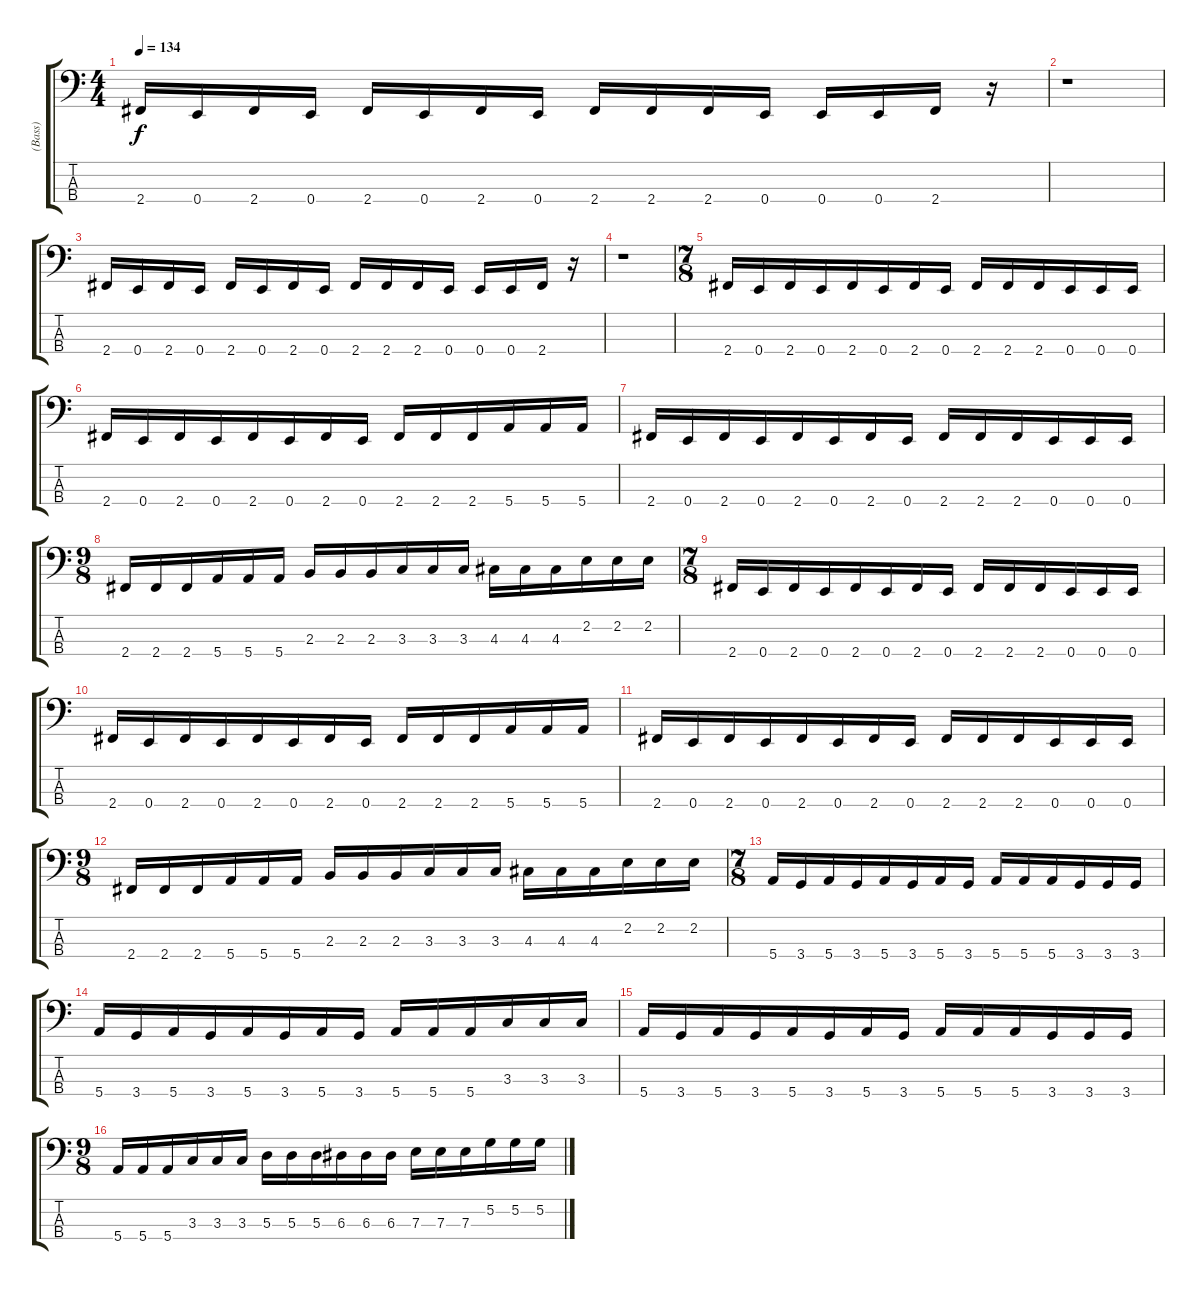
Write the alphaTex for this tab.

\track ("(Bass)" "(Bass)") {instrument electricbassfinger}
\staff {score tabs}
\tuning (G2 D2 A1 E1) {hide}
\ts (4 4)
\tempo 134
\clef f4
\ks c
2.4.16{dy f instrument electricbassfinger} 0.4.16 2.4.16 0.4.16 2.4.16 0.4.16 2.4.16 0.4.16 2.4.16 2.4.16 2.4.16 0.4.16 0.4.16 0.4.16 2.4.16 r.16 |
r.1 |
2.4.16 0.4.16 2.4.16 0.4.16 2.4.16 0.4.16 2.4.16 0.4.16 2.4.16 2.4.16 2.4.16 0.4.16 0.4.16 0.4.16 2.4.16 r.16 |
r.1 |
\ts (7 8)
2.4.16 0.4.16 2.4.16 0.4.16 2.4.16 0.4.16 2.4.16 0.4.16 2.4.16 2.4.16 2.4.16 0.4.16 0.4.16 0.4.16 |
2.4.16 0.4.16 2.4.16 0.4.16 2.4.16 0.4.16 2.4.16 0.4.16 2.4.16 2.4.16 2.4.16 5.4.16 5.4.16 5.4.16 |
2.4.16 0.4.16 2.4.16 0.4.16 2.4.16 0.4.16 2.4.16 0.4.16 2.4.16 2.4.16 2.4.16 0.4.16 0.4.16 0.4.16 |
\ts (9 8)
2.4.16 2.4.16 2.4.16 5.4.16 5.4.16 5.4.16 2.3.16 2.3.16 2.3.16 3.3.16 3.3.16 3.3.16 4.3.16 4.3.16 4.3.16 2.2.16 2.2.16 2.2.16 |
\ts (7 8)
2.4.16 0.4.16 2.4.16 0.4.16 2.4.16 0.4.16 2.4.16 0.4.16 2.4.16 2.4.16 2.4.16 0.4.16 0.4.16 0.4.16 |
2.4.16 0.4.16 2.4.16 0.4.16 2.4.16 0.4.16 2.4.16 0.4.16 2.4.16 2.4.16 2.4.16 5.4.16 5.4.16 5.4.16 |
2.4.16 0.4.16 2.4.16 0.4.16 2.4.16 0.4.16 2.4.16 0.4.16 2.4.16 2.4.16 2.4.16 0.4.16 0.4.16 0.4.16 |
\ts (9 8)
2.4.16 2.4.16 2.4.16 5.4.16 5.4.16 5.4.16 2.3.16 2.3.16 2.3.16 3.3.16 3.3.16 3.3.16 4.3.16 4.3.16 4.3.16 2.2.16 2.2.16 2.2.16 |
\ts (7 8)
5.4.16 3.4.16 5.4.16 3.4.16 5.4.16 3.4.16 5.4.16 3.4.16 5.4.16 5.4.16 5.4.16 3.4.16 3.4.16 3.4.16 |
5.4.16 3.4.16 5.4.16 3.4.16 5.4.16 3.4.16 5.4.16 3.4.16 5.4.16 5.4.16 5.4.16 3.3.16 3.3.16 3.3.16 |
5.4.16 3.4.16 5.4.16 3.4.16 5.4.16 3.4.16 5.4.16 3.4.16 5.4.16 5.4.16 5.4.16 3.4.16 3.4.16 3.4.16 |
\ts (9 8)
5.4.16 5.4.16 5.4.16 3.3.16 3.3.16 3.3.16 5.3.16 5.3.16 5.3.16 6.3.16 6.3.16 6.3.16 7.3.16 7.3.16 7.3.16 5.2.16 5.2.16 5.2.16
